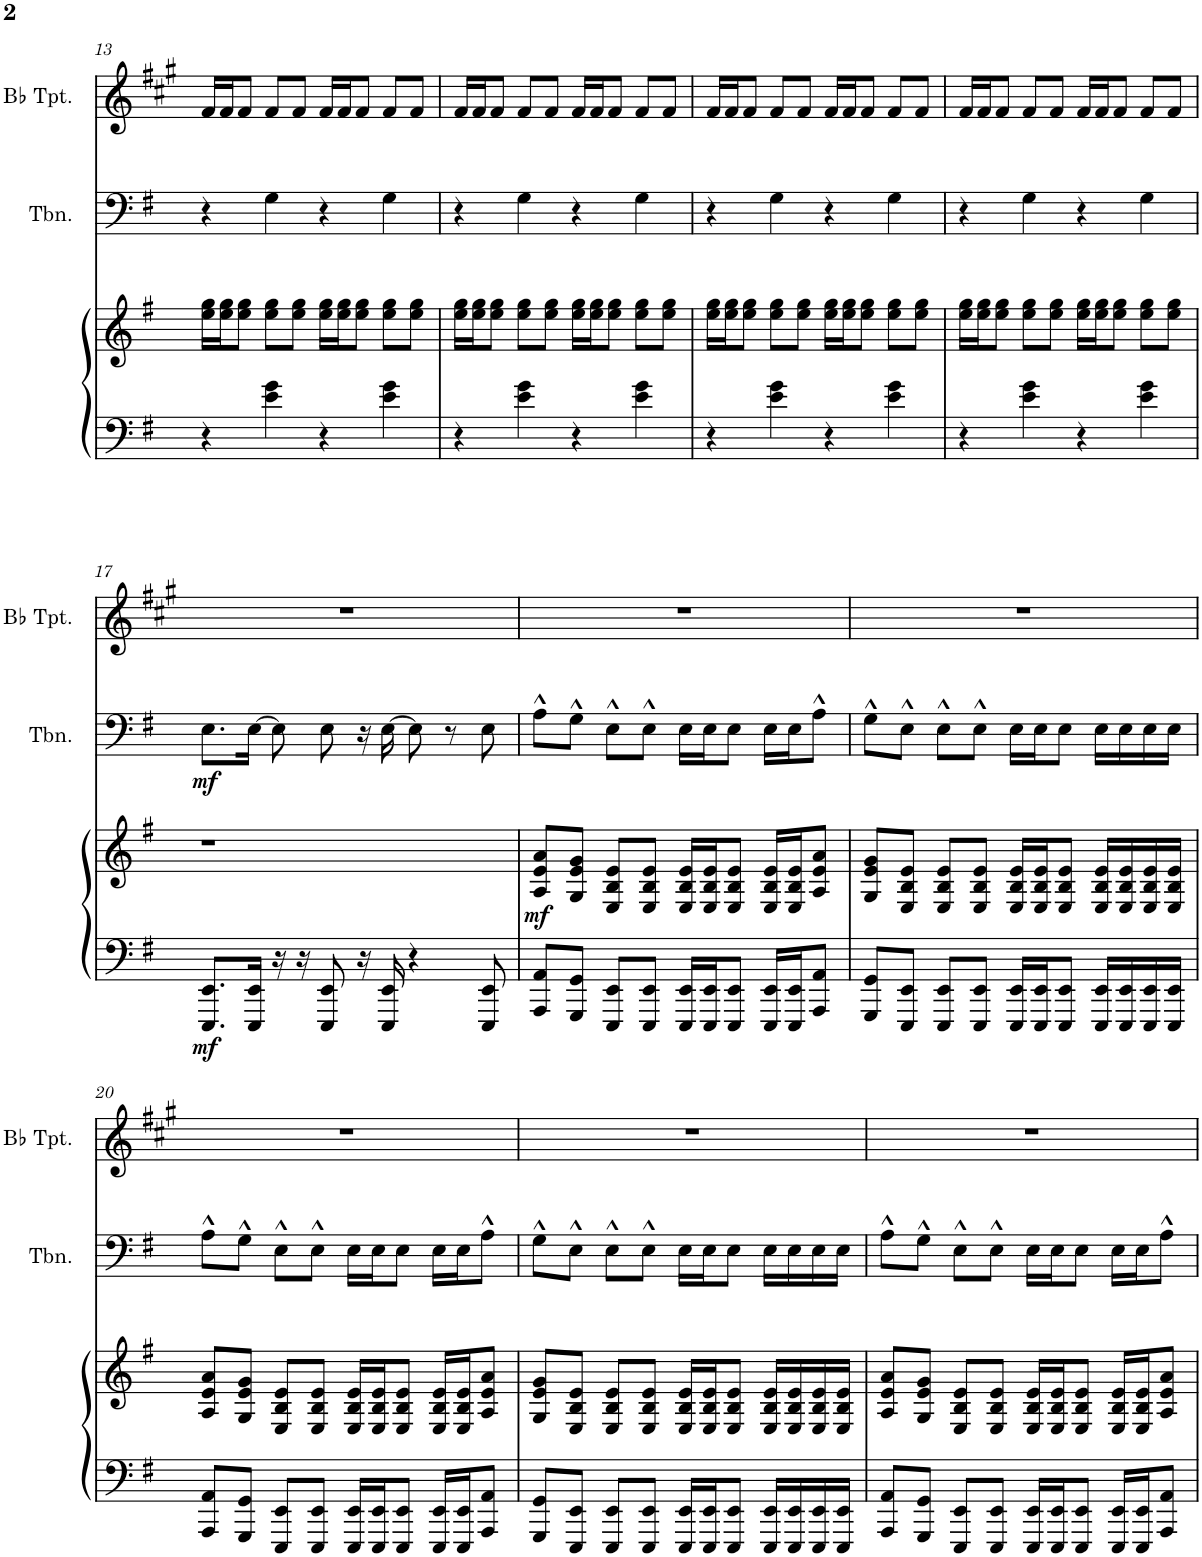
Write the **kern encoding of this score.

**kern	**kern	**dynam	**kern	**dynam	**kern
*part3	*part3	*part3	*part2	*part2	*part1
*staff4	*staff3	*staff3/4	*staff2	*staff2	*staff1
*I"Grand Piano	*	*	*I"Trombone	*	*I"Bb Trumpet
*I'Pno	*	*	*I'Tbn.	*	*I'Bb Tpt.
!!LO:PB:g=z
*clefF4	*clefG2	*	*clefF4	*	*clefG2
*	*	*	*	*	*Trd1c2
*k[f#]	*k[f#]	*	*k[f#]	*	*k[f#c#g#]
*M4/4	*M4/4	*	*M4/4	*	*M4/4
=13	=13	=13	=13	=13	=13
4r	16ee\ 16gg\LL	.	4r	.	16f#/LL
.	16ee\ 16gg\J	.	.	.	16f#/J
.	8ee\ 8gg\J	.	.	.	8f#/J
4e\ 4g\	8ee\ 8gg\L	.	4G\	.	8f#/L
.	8ee\ 8gg\J	.	.	.	8f#/J
4r	16ee\ 16gg\LL	.	4r	.	16f#/LL
.	16ee\ 16gg\J	.	.	.	16f#/J
.	8ee\ 8gg\J	.	.	.	8f#/J
4e\ 4g\	8ee\ 8gg\L	.	4G\	.	8f#/L
.	8ee\ 8gg\J	.	.	.	8f#/J
=14	=14	=14	=14	=14	=14
4r	16ee\ 16gg\LL	.	4r	.	16f#/LL
.	16ee\ 16gg\J	.	.	.	16f#/J
.	8ee\ 8gg\J	.	.	.	8f#/J
4e\ 4g\	8ee\ 8gg\L	.	4G\	.	8f#/L
.	8ee\ 8gg\J	.	.	.	8f#/J
4r	16ee\ 16gg\LL	.	4r	.	16f#/LL
.	16ee\ 16gg\J	.	.	.	16f#/J
.	8ee\ 8gg\J	.	.	.	8f#/J
4e\ 4g\	8ee\ 8gg\L	.	4G\	.	8f#/L
.	8ee\ 8gg\J	.	.	.	8f#/J
=15	=15	=15	=15	=15	=15
4r	16ee\ 16gg\LL	.	4r	.	16f#/LL
.	16ee\ 16gg\J	.	.	.	16f#/J
.	8ee\ 8gg\J	.	.	.	8f#/J
4e\ 4g\	8ee\ 8gg\L	.	4G\	.	8f#/L
.	8ee\ 8gg\J	.	.	.	8f#/J
4r	16ee\ 16gg\LL	.	4r	.	16f#/LL
.	16ee\ 16gg\J	.	.	.	16f#/J
.	8ee\ 8gg\J	.	.	.	8f#/J
4e\ 4g\	8ee\ 8gg\L	.	4G\	.	8f#/L
.	8ee\ 8gg\J	.	.	.	8f#/J
=16	=16	=16	=16	=16	=16
4r	16ee\ 16gg\LL	.	4r	.	16f#/LL
.	16ee\ 16gg\J	.	.	.	16f#/J
.	8ee\ 8gg\J	.	.	.	8f#/J
4e\ 4g\	8ee\ 8gg\L	.	4G\	.	8f#/L
.	8ee\ 8gg\J	.	.	.	8f#/J
4r	16ee\ 16gg\LL	.	4r	.	16f#/LL
.	16ee\ 16gg\J	.	.	.	16f#/J
.	8ee\ 8gg\J	.	.	.	8f#/J
4e\ 4g\	8ee\ 8gg\L	.	4G\	.	8f#/L
.	8ee\ 8gg\J	.	.	.	8f#/J
!!LO:LB:g=z
=17	=17	=17	=17	=17	=17
!	!	!LO:DY:b=2	!	!LO:DY:b	!
8.EEE/ 8.EE/L	1r	mf	8.E\L	mf	1r
16EEE/ 16EE/Jk	.	.	[16E\Jk	.	.
16r	.	.	8E\]	.	.
16r	.	.	.	.	.
8EEE/ 8EE/	.	.	8E\	.	.
16r	.	.	16r	.	.
16EEE/ 16EE/	.	.	[16E\	.	.
4r	.	.	8E\]	.	.
.	.	.	8r	.	.
8EEE/ 8EE/	.	.	8E\	.	.
=18	=18	=18	=18	=18	=18
!	!	!LO:DY:b	!	!	!
8AAA/ 8AA/L	8A/ 8e/ 8a/L	mf	8A^^\L	.	1r
8GGG/ 8GG/J	8G/ 8e/ 8g/J	.	8G^^\J	.	.
8EEE/ 8EE/L	8E/ 8B/ 8e/L	.	8E^^\L	.	.
8EEE/ 8EE/J	8E/ 8B/ 8e/J	.	8E^^\J	.	.
16EEE/ 16EE/LL	16E/ 16B/ 16e/LL	.	16E\LL	.	.
16EEE/ 16EE/J	16E/ 16B/ 16e/J	.	16E\J	.	.
8EEE/ 8EE/J	8E/ 8B/ 8e/J	.	8E\J	.	.
16EEE/ 16EE/LL	16E/ 16B/ 16e/LL	.	16E\LL	.	.
16EEE/ 16EE/J	16E/ 16B/ 16e/J	.	16E\J	.	.
8AAA/ 8AA/J	8A/ 8e/ 8a/J	.	8A^^\J	.	.
=19	=19	=19	=19	=19	=19
8GGG/ 8GG/L	8G/ 8e/ 8g/L	.	8G^^\L	.	1r
8EEE/ 8EE/J	8E/ 8B/ 8e/J	.	8E^^\J	.	.
8EEE/ 8EE/L	8E/ 8B/ 8e/L	.	8E^^\L	.	.
8EEE/ 8EE/J	8E/ 8B/ 8e/J	.	8E^^\J	.	.
16EEE/ 16EE/LL	16E/ 16B/ 16e/LL	.	16E\LL	.	.
16EEE/ 16EE/J	16E/ 16B/ 16e/J	.	16E\J	.	.
8EEE/ 8EE/J	8E/ 8B/ 8e/J	.	8E\J	.	.
16EEE/ 16EE/LL	16E/ 16B/ 16e/LL	.	16E\LL	.	.
16EEE/ 16EE/	16E/ 16B/ 16e/	.	16E\	.	.
16EEE/ 16EE/	16E/ 16B/ 16e/	.	16E\	.	.
16EEE/ 16EE/JJ	16E/ 16B/ 16e/JJ	.	16E\JJ	.	.
!!LO:LB:g=z
=20	=20	=20	=20	=20	=20
8AAA/ 8AA/L	8A/ 8e/ 8a/L	.	8A^^\L	.	1r
8GGG/ 8GG/J	8G/ 8e/ 8g/J	.	8G^^\J	.	.
8EEE/ 8EE/L	8E/ 8B/ 8e/L	.	8E^^\L	.	.
8EEE/ 8EE/J	8E/ 8B/ 8e/J	.	8E^^\J	.	.
16EEE/ 16EE/LL	16E/ 16B/ 16e/LL	.	16E\LL	.	.
16EEE/ 16EE/J	16E/ 16B/ 16e/J	.	16E\J	.	.
8EEE/ 8EE/J	8E/ 8B/ 8e/J	.	8E\J	.	.
16EEE/ 16EE/LL	16E/ 16B/ 16e/LL	.	16E\LL	.	.
16EEE/ 16EE/J	16E/ 16B/ 16e/J	.	16E\J	.	.
8AAA/ 8AA/J	8A/ 8e/ 8a/J	.	8A^^\J	.	.
=21	=21	=21	=21	=21	=21
8GGG/ 8GG/L	8G/ 8e/ 8g/L	.	8G^^\L	.	1r
8EEE/ 8EE/J	8E/ 8B/ 8e/J	.	8E^^\J	.	.
8EEE/ 8EE/L	8E/ 8B/ 8e/L	.	8E^^\L	.	.
8EEE/ 8EE/J	8E/ 8B/ 8e/J	.	8E^^\J	.	.
16EEE/ 16EE/LL	16E/ 16B/ 16e/LL	.	16E\LL	.	.
16EEE/ 16EE/J	16E/ 16B/ 16e/J	.	16E\J	.	.
8EEE/ 8EE/J	8E/ 8B/ 8e/J	.	8E\J	.	.
16EEE/ 16EE/LL	16E/ 16B/ 16e/LL	.	16E\LL	.	.
16EEE/ 16EE/	16E/ 16B/ 16e/	.	16E\	.	.
16EEE/ 16EE/	16E/ 16B/ 16e/	.	16E\	.	.
16EEE/ 16EE/JJ	16E/ 16B/ 16e/JJ	.	16E\JJ	.	.
=22	=22	=22	=22	=22	=22
8AAA/ 8AA/L	8A/ 8e/ 8a/L	.	8A^^\L	.	1r
8GGG/ 8GG/J	8G/ 8e/ 8g/J	.	8G^^\J	.	.
8EEE/ 8EE/L	8E/ 8B/ 8e/L	.	8E^^\L	.	.
8EEE/ 8EE/J	8E/ 8B/ 8e/J	.	8E^^\J	.	.
16EEE/ 16EE/LL	16E/ 16B/ 16e/LL	.	16E\LL	.	.
16EEE/ 16EE/J	16E/ 16B/ 16e/J	.	16E\J	.	.
8EEE/ 8EE/J	8E/ 8B/ 8e/J	.	8E\J	.	.
16EEE/ 16EE/LL	16E/ 16B/ 16e/LL	.	16E\LL	.	.
16EEE/ 16EE/J	16E/ 16B/ 16e/J	.	16E\J	.	.
8AAA/ 8AA/J	8A/ 8e/ 8a/J	.	8A^^\J	.	.
=	=	=	=	=	=
*-	*-	*-	*-	*-	*-
